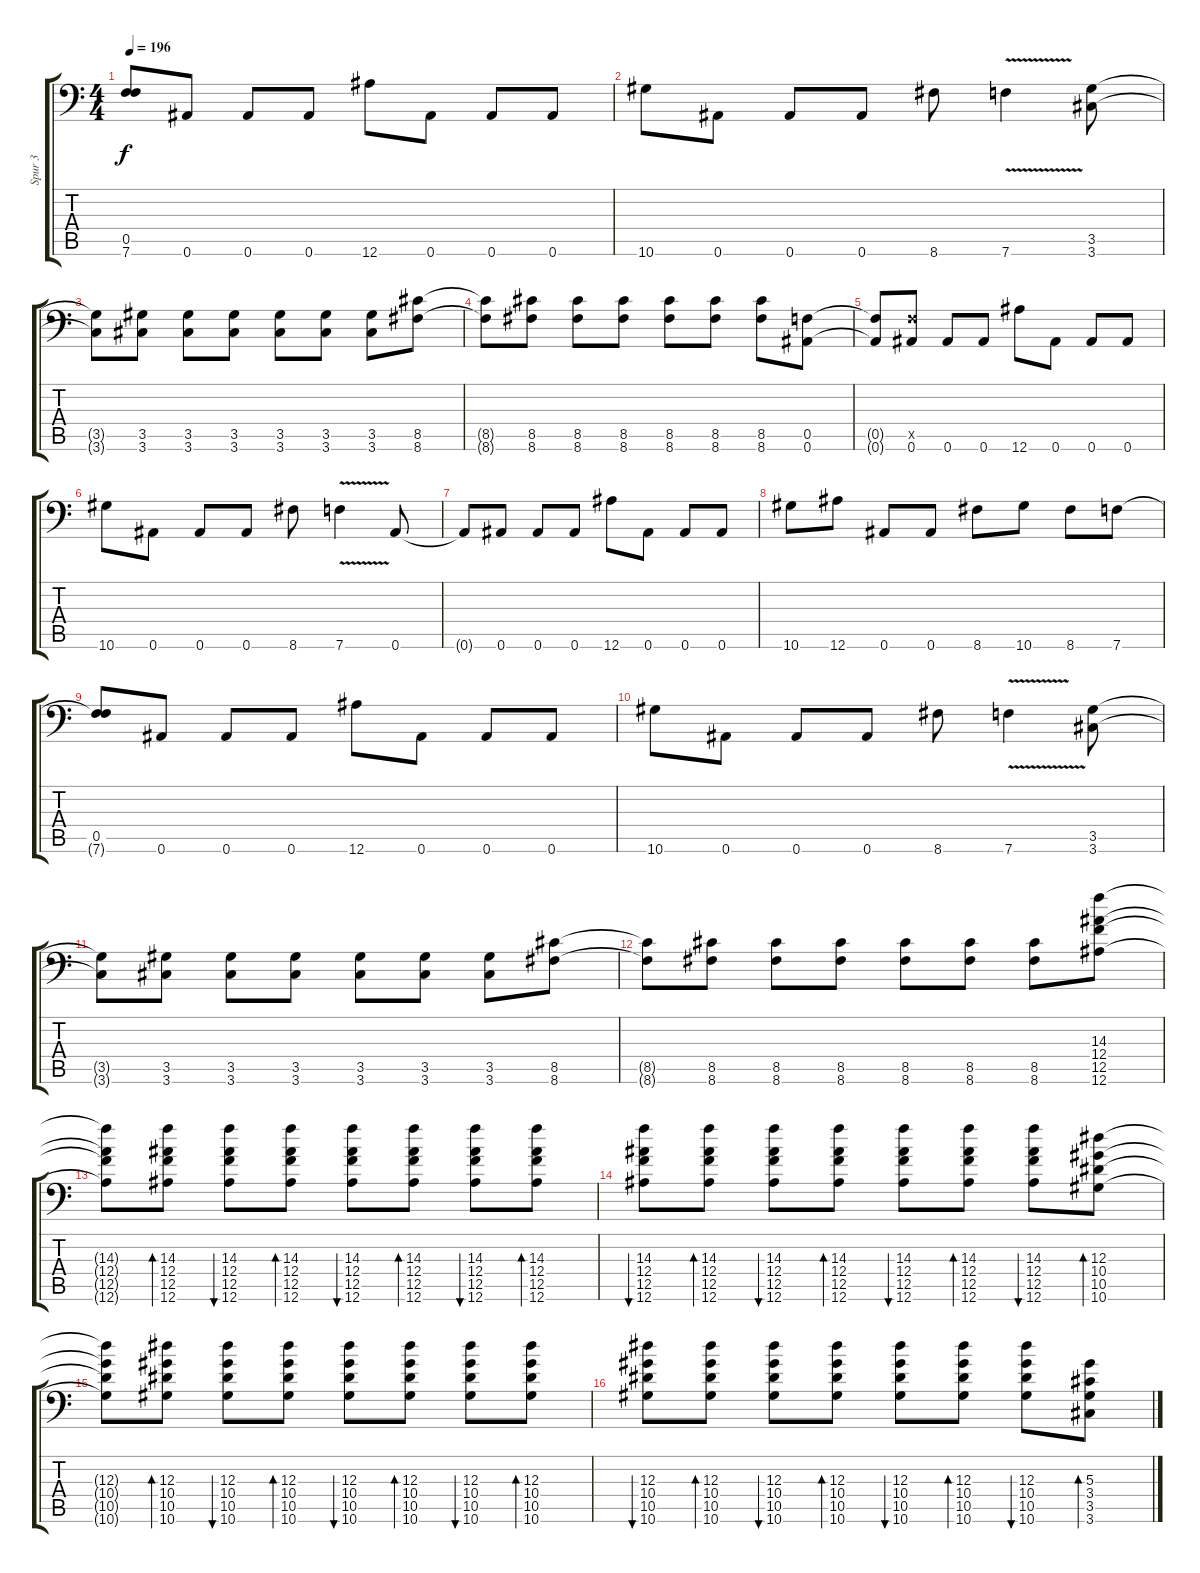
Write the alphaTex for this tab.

\track ("Spur 3" "Spur 3") {instrument distortionguitar}
\staff {score tabs}
\tuning (C4 G3 Eb3 Bb2 F2 Bb1) {hide}
\ts (4 4)
\tempo 196
\clef f4
\ks c
(0.5 7.6{t}).8{dy f} 0.6.8 0.6.8 0.6.8 12.6.8 0.6.8 0.6.8 0.6.8 |
10.6.8 0.6.8 0.6.8 0.6.8 8.6.8 7.6{v}.4 (3.5 3.6).8 |
(3.5{t} 3.6{t}).8 (3.5 3.6).8 (3.5 3.6).8 (3.5 3.6).8 (3.5 3.6).8 (3.5 3.6).8 (3.5 3.6).8 (8.5 8.6).8 |
(8.5{t} 8.6{t}).8 (8.5 8.6).8 (8.5 8.6).8 (8.5 8.6).8 (8.5 8.6).8 (8.5 8.6).8 (8.5 8.6).8 (0.5 0.6).8 |
(0.5{t} 0.6{t}).8 (0.5{x} 0.6).8 0.6.8 0.6.8 12.6.8 0.6.8 0.6.8 0.6.8 |
10.6.8 0.6.8 0.6.8 0.6.8 8.6.8 7.6{v}.4 0.6.8 |
0.6{t}.8 0.6.8 0.6.8 0.6.8 12.6.8 0.6.8 0.6.8 0.6.8 |
10.6.8 12.6.8 0.6.8 0.6.8 8.6.8 10.6.8 8.6.8 7.6.8 |
(0.5 7.6{t}).8 0.6.8 0.6.8 0.6.8 12.6.8 0.6.8 0.6.8 0.6.8 |
10.6.8 0.6.8 0.6.8 0.6.8 8.6.8 7.6{v}.4 (3.5 3.6).8 |
(3.5{t} 3.6{t}).8 (3.5 3.6).8 (3.5 3.6).8 (3.5 3.6).8 (3.5 3.6).8 (3.5 3.6).8 (3.5 3.6).8 (8.5 8.6).8 |
(8.5{t} 8.6{t}).8 (8.5 8.6).8 (8.5 8.6).8 (8.5 8.6).8 (8.5 8.6).8 (8.5 8.6).8 (8.5 8.6).8 (14.3 12.4 12.5 12.6).8 |
(14.3{t} 12.4{t} 12.5{t} 12.6{t}).8 (14.3 12.4 12.5 12.6).8{bd 60} (14.3 12.4 12.5 12.6).8{bu 60} (14.3 12.4 12.5 12.6).8{bd 60} (14.3 12.4 12.5 12.6).8{bu 60} (14.3 12.4 12.5 12.6).8{bd 60} (14.3 12.4 12.5 12.6).8{bu 60} (14.3 12.4 12.5 12.6).8{bd 60} |
(14.3 12.4 12.5 12.6).8{bu 60} (14.3 12.4 12.5 12.6).8{bd 60} (14.3 12.4 12.5 12.6).8{bu 60} (14.3 12.4 12.5 12.6).8{bd 60} (14.3 12.4 12.5 12.6).8{bu 60} (14.3 12.4 12.5 12.6).8{bd 60} (14.3 12.4 12.5 12.6).8{bu 60} (12.3 10.4 10.5 10.6).8{bd 60} |
(12.3{t} 10.4{t} 10.5{t} 10.6{t}).8 (12.3 10.4 10.5 10.6).8{bd 60} (12.3 10.4 10.5 10.6).8{bu 60} (12.3 10.4 10.5 10.6).8{bd 60} (12.3 10.4 10.5 10.6).8{bu 60} (12.3 10.4 10.5 10.6).8{bd 60} (12.3 10.4 10.5 10.6).8{bu 60} (12.3 10.4 10.5 10.6).8{bd 60} |
(12.3 10.4 10.5 10.6).8{bu 60} (12.3 10.4 10.5 10.6).8{bd 60} (12.3 10.4 10.5 10.6).8{bu 60} (12.3 10.4 10.5 10.6).8{bd 60} (12.3 10.4 10.5 10.6).8{bu 60} (12.3 10.4 10.5 10.6).8{bd 60} (12.3 10.4 10.5 10.6).8{bu 60} (5.3 3.4 3.5 3.6).8{bd 60}
